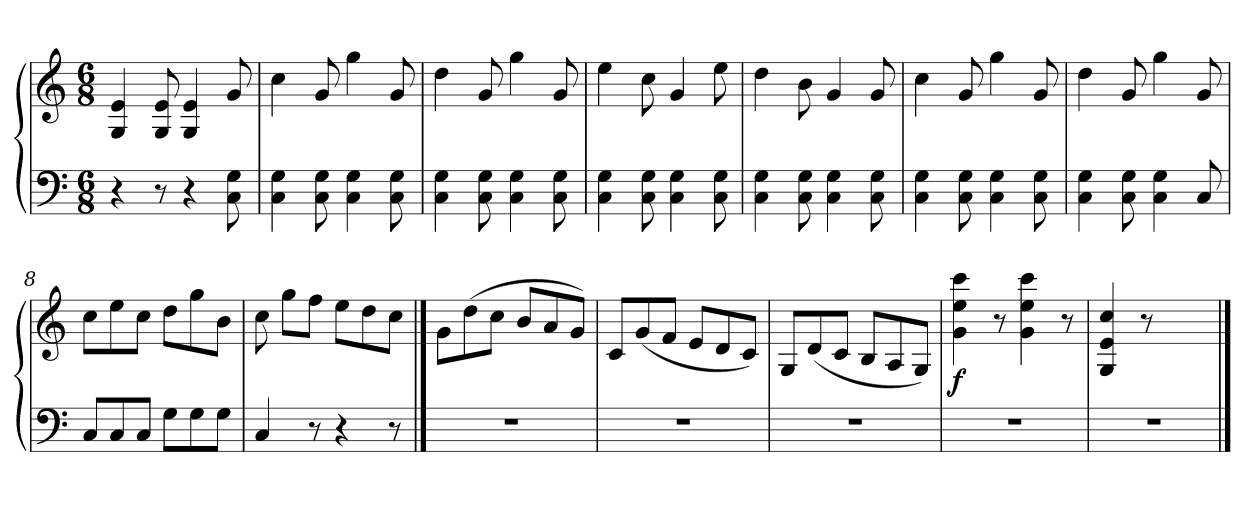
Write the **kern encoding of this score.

**kern	**kern	**dynam
*part1	*part1	*part1
*staff2	*staff1	*staff1/2
*clefF4	*clefG2	*
*k[]	*k[]	*
*M6/8	*M6/8	*
=1	=1	=1
4r	4G/ 4e/	.
8r	8G/ 8e/	.
4r	4G/ 4e/	.
8C\ 8G\	8g/	.
=2	=2	=2
4C\ 4G\	4cc\	.
8C\ 8G\	8g/	.
4C\ 4G\	4gg\	.
8C\ 8G\	8g/	.
=3	=3	=3
4C\ 4G\	4dd\	.
8C\ 8G\	8g/	.
4C\ 4G\	4gg\	.
8C\ 8G\	8g/	.
=4	=4	=4
4C\ 4G\	4ee\	.
8C\ 8G\	8cc\	.
4C\ 4G\	4g/	.
8C\ 8G\	8ee\	.
=5	=5	=5
4C\ 4G\	4dd\	.
8C\ 8G\	8b\	.
4C\ 4G\	4g/	.
8C\ 8G\	8g/	.
=6	=6	=6
4C\ 4G\	4cc\	.
8C\ 8G\	8g/	.
4C\ 4G\	4gg\	.
8C\ 8G\	8g/	.
!!LO:LB:g=z
=7	=7	=7
4C\ 4G\	4dd\	.
8C\ 8G\	8g/	.
4C\ 4G\	4gg\	.
8C/	8g/	.
=8	=8	=8
8C/L	8cc\L	.
8C/	8ee\	.
8C/J	8cc\J	.
8G\L	8dd\L	.
8G\	8gg\	.
8G\J	8b\J	.
=9	=9	=9
4C/	8cc\	.
.	8gg\L	.
8r	8ff\J	.
4r	8ee\L	.
.	8dd\	.
8r	8cc\J	.
==10	==10	==10
2.r	8g\L	.
.	(>8dd\	.
.	8cc\J	.
.	8b/L	.
.	8a/	.
.	8g/J)	.
=11	=11	=11
2.r	8c/L	.
.	(<8g/	.
.	8f/J	.
.	8e/L	.
.	8d/	.
.	8c/J)	.
=12	=12	=12
2.r	8G/L	.
.	(<8d/	.
.	8c/J	.
.	8B/L	.
.	8A/	.
.	8G/J)	.
!!LO:LB:g=z
=13	=13	=13
!	!	!LO:DY:b
2.r	4g\ 4ee\ 4ccc\	f
.	8r	.
.	4g\ 4ee\ 4ccc\	.
.	8r	.
=14	=14	=14
2.r	4G/ 4e/ 4cc/	.
.	8r	.
.	4.ryy	.
==	==	==
*-	*-	*-
